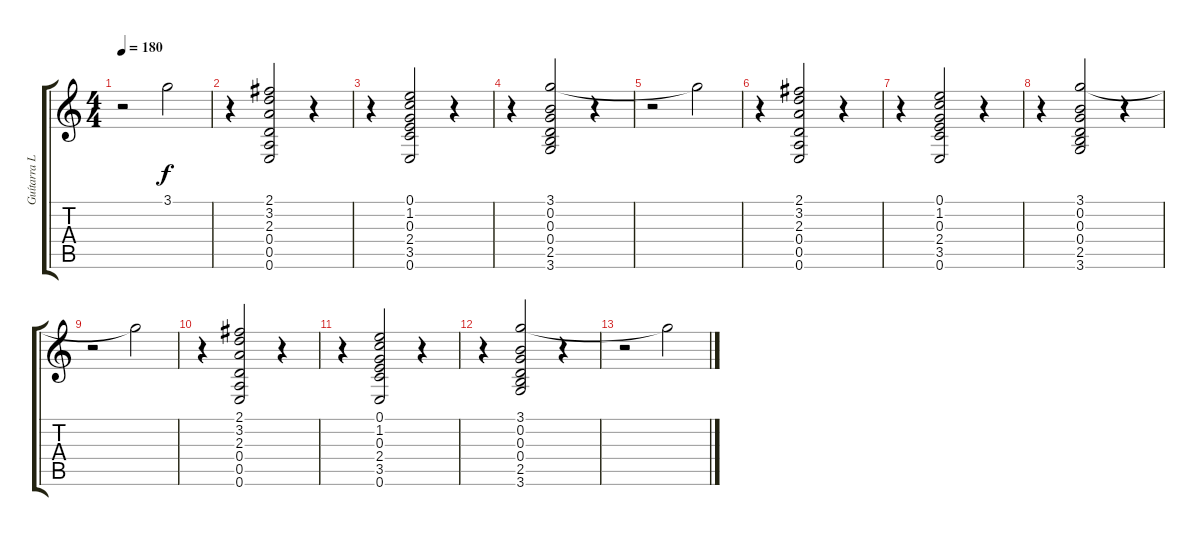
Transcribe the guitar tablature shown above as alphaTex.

\track ("Guítarra Limpia" "Guítarra L") {instrument electricguitarclean}
\staff {score tabs}
\tuning (E4 B3 G3 D3 A2 E2) {hide}
\ts (4 4)
\tempo 180
\clef g2
\ks c
r.2{dy f} 3.1{t}.2 |
r.4 (2.1 3.2 2.3 0.4 0.5 0.6).2 r.4 |
r.4 (0.1 1.2 0.3 2.4 3.5 0.6).2 r.4 |
r.4 (3.1 0.2 0.3 0.4 2.5 3.6).2 r.4 |
r.2 3.1{t}.2 |
r.4 (2.1 3.2 2.3 0.4 0.5 0.6).2 r.4 |
r.4 (0.1 1.2 0.3 2.4 3.5 0.6).2 r.4 |
r.4 (3.1 0.2 0.3 0.4 2.5 3.6).2 r.4 |
r.2 3.1{t}.2 |
r.4 (2.1 3.2 2.3 0.4 0.5 0.6).2 r.4 |
r.4 (0.1 1.2 0.3 2.4 3.5 0.6).2 r.4 |
r.4 (3.1 0.2 0.3 0.4 2.5 3.6).2 r.4 |
r.2 3.1{t}.2
